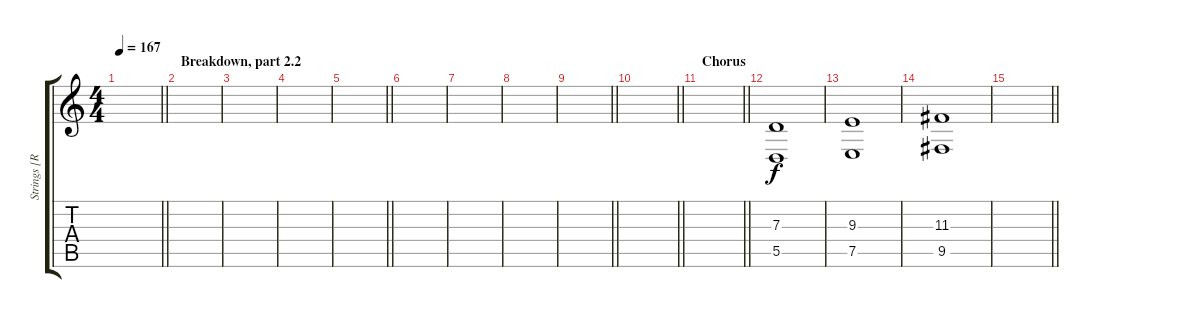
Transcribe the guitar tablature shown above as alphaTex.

\track ("Strings [R]" "Strings [R") {instrument stringensemble1}
\staff {score tabs}
\tuning (E4 B3 G3 D3 A2 D2) {hide}
\ts (4 4)
\tempo 167
\clef g2
\barLineRight lightlight
\ks c
|
\section ("" "Breakdown, part 2.2")
|
|
|
\barLineRight lightlight
|
|
|
|
\barLineRight lightlight
|
\barLineRight lightlight
|
\section ("" "Chorus")
\barLineRight lightlight
|
(7.3 5.5).1 |
(9.3 7.5).1 |
(11.3 9.5).1 |
\barLineRight lightlight
